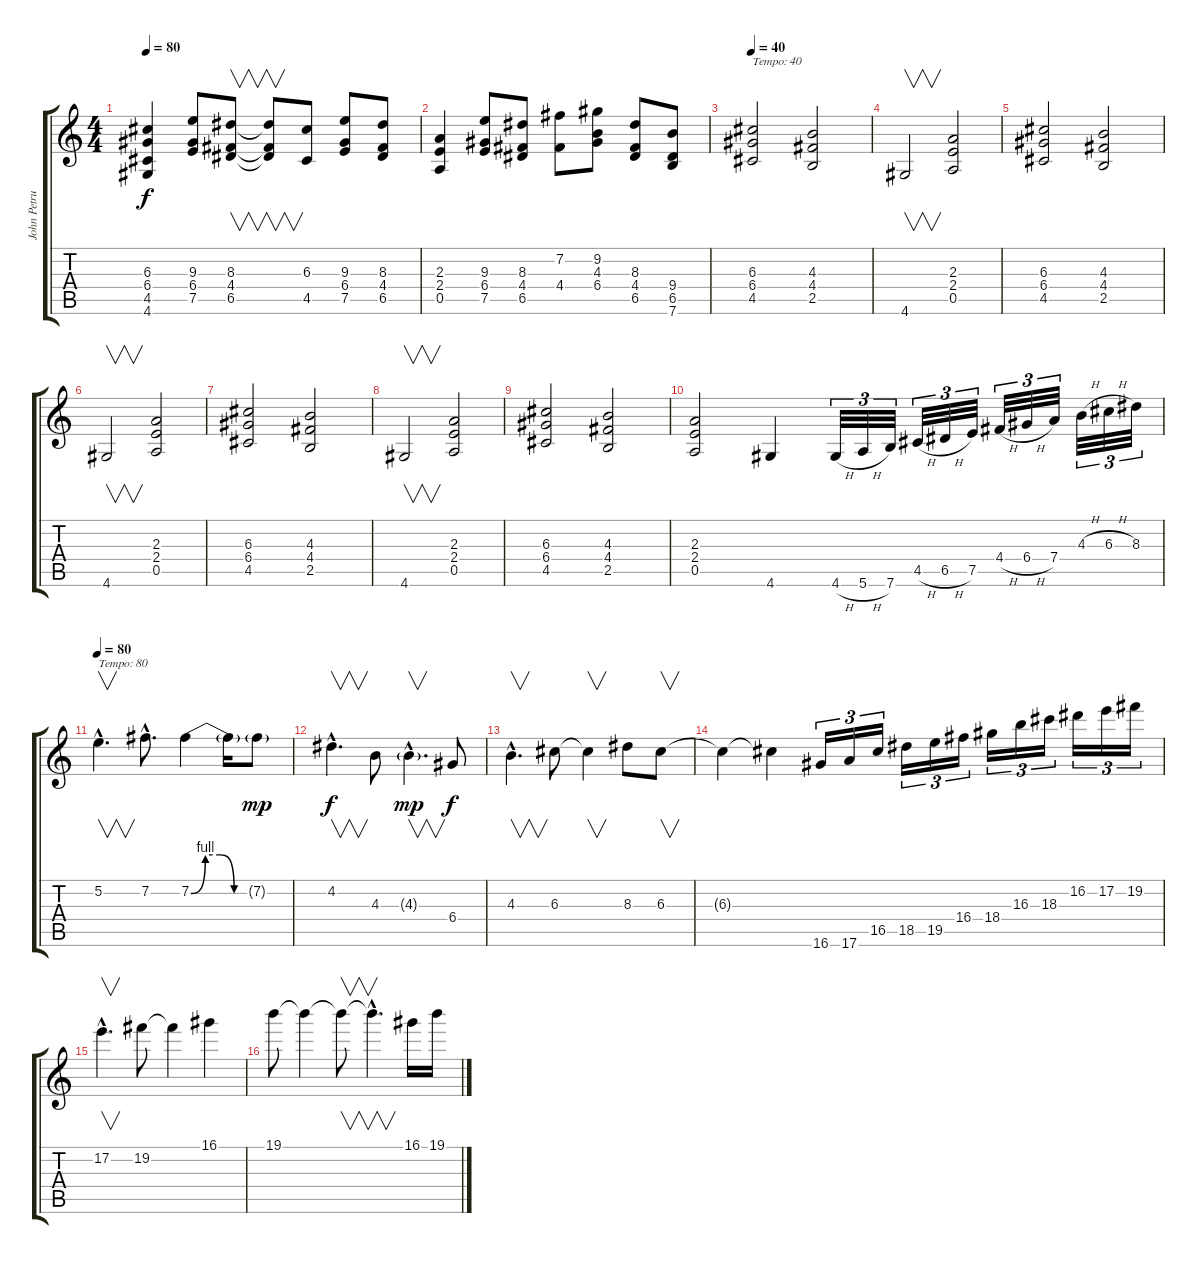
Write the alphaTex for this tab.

\track ("John Petrucci - 6 Strings Guitar" "John Petru") {instrument acousticguitarsteel}
\staff {score tabs}
\tuning (E4 B3 G3 D3 A2 E2) {hide}
\ts (4 4)
\tempo 80
\clef g2
\ks c
(6.3 6.4 4.5 4.6).4{dy f} (9.3 6.4 7.5).8 (8.3 4.4 6.5).8{v} (8.3{t} 4.4{t} 6.5{t}).8{v} (6.3 4.5).8 (9.3 6.4 7.5).8 (8.3 4.4 6.5).8 |
(2.3 2.4 0.5).4 (9.3 6.4 7.5).8 (8.3 4.4 6.5).8 (7.2 4.4).8 (9.2 4.3 6.4).8 (8.3 4.4 6.5).8 (9.4 6.5 7.6).8 |
\tempo 40
(6.3 6.4 4.5).2{txt "Tempo: 40" instrument distortionguitar} (4.3 4.4 2.5).2 |
4.6.2{v} (2.3 2.4 0.5).2 |
(6.3 6.4 4.5).2 (4.3 4.4 2.5).2 |
4.6.2{v} (2.3 2.4 0.5).2 |
(6.3 6.4 4.5).2 (4.3 4.4 2.5).2 |
4.6.2{v} (2.3 2.4 0.5).2 |
(6.3 6.4 4.5).2 (4.3 4.4 2.5).2 |
(2.3 2.4 0.5).2 4.6.4 4.6{h}.32{tu (3 2)} 5.6{h}.32{tu (3 2)} 7.6.32{tu (3 2)} 4.5{h}.32{tu (3 2)} 6.5{h}.32{tu (3 2)} 7.5.32{tu (3 2)} 4.4{h}.32{tu (3 2)} 6.4{h}.32{tu (3 2)} 7.4.32{tu (3 2)} 4.3{h}.32{tu (3 2)} 6.3{h}.32{tu (3 2)} 8.3.32{tu (3 2)} |
\tempo 80
5.2{hac}.4{v d txt "Tempo: 80" instrument distortionguitar} 7.2{hac}.8{d} 7.2{be (custom 0 0 15 4 30 4 45 0 60 0)}.4 7.2{t}.16 7.2{g}.8{dy mp} |
4.2{hac}.4{v d dy f} 4.3.8 4.3{g hac}.4{v d dy mp} 6.4.8{dy f} |
4.3{hac}.4{v d} 6.3.8 6.3{t}.4{v} 8.3.8 6.3.8{v} |
6.3{t}.4 6.3{t}.4 16.6.16{tu (3 2)} 17.6.16{tu (3 2)} 16.5.16{tu (3 2)} 18.5.16{tu (3 2)} 19.5.16{tu (3 2)} 16.4.16{tu (3 2)} 18.4.16{tu (3 2)} 16.3.16{tu (3 2)} 18.3.16{tu (3 2)} 16.2.16{tu (3 2)} 17.2.16{tu (3 2)} 19.2.16{tu (3 2)} |
17.2{hac}.4{v d} 19.2.8 19.2{t}.4 16.1.4 |
19.1.8 19.1{t}.4 19.1{t}.8{v} 19.1{hac t}.4{v d} 16.1.16 19.1.16
